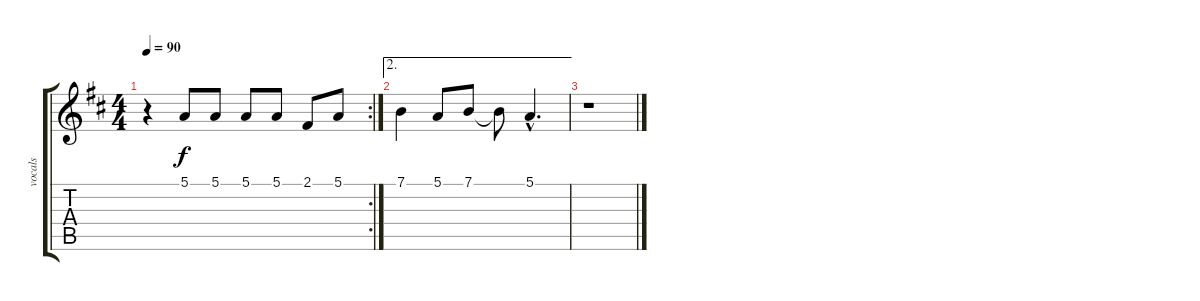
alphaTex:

\track ("vocals" "vocals") {instrument brightacousticpiano}
\staff {score tabs}
\tuning (E4 B3 G3 D3 A2 E2) {hide}
\rc 2
\ts (4 4)
\tempo 90
\clef g2
\ks d
r.4{dy f} 5.1.8 5.1.8 5.1.8 5.1.8 2.1.8 5.1.8 |
\ae 2
7.1.4 5.1.8 7.1.8 7.1{t}.8 5.1{hac}.4{d} |
r.1
